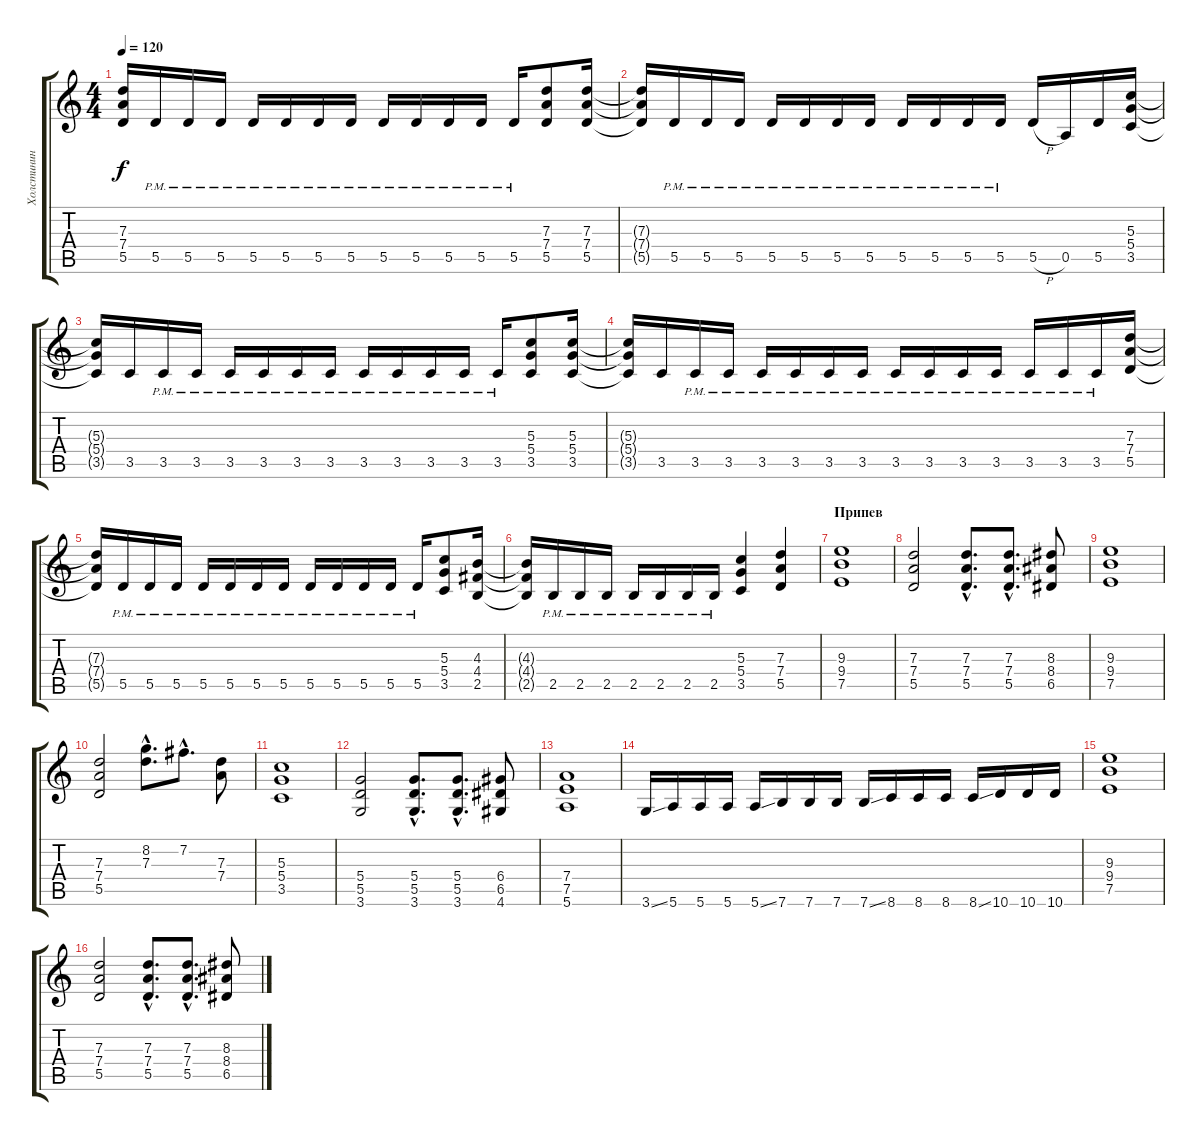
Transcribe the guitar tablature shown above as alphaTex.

\track ("Холстинин" "Холстинин") {instrument overdrivenguitar}
\staff {score tabs}
\tuning (E4 B3 G3 D3 A2 E2) {hide}
\ts (4 4)
\tempo 120
\clef g2
\ks c
(7.3{t} 7.4{t} 5.5{t}).16{dy f} 5.5{pm}.16 5.5{pm}.16 5.5{pm}.16 5.5{pm}.16 5.5{pm}.16 5.5{pm}.16 5.5{pm}.16 5.5{pm}.16 5.5{pm}.16 5.5{pm}.16 5.5{pm}.16 5.5{pm}.16 (7.3 7.4 5.5).8 (7.3 7.4 5.5).16 |
(7.3{t} 7.4{t} 5.5{t}).16 5.5{pm}.16 5.5{pm}.16 5.5{pm}.16 5.5{pm}.16 5.5{pm}.16 5.5{pm}.16 5.5{pm}.16 5.5{pm}.16 5.5{pm}.16 5.5{pm}.16 5.5{pm}.16 5.5{h}.16 0.5.16 5.5.16 (5.3 5.4 3.5).16 |
(5.3{t} 5.4{t} 3.5{t}).16 3.5.16 3.5{pm}.16 3.5{pm}.16 3.5{pm}.16 3.5{pm}.16 3.5{pm}.16 3.5{pm}.16 3.5{pm}.16 3.5{pm}.16 3.5{pm}.16 3.5{pm}.16 3.5{pm}.16 (5.3 5.4 3.5).8 (5.3 5.4 3.5).16 |
(5.3{t} 5.4{t} 3.5{t}).16 3.5.16 3.5{pm}.16 3.5{pm}.16 3.5{pm}.16 3.5{pm}.16 3.5{pm}.16 3.5{pm}.16 3.5{pm}.16 3.5{pm}.16 3.5{pm}.16 3.5{pm}.16 3.5{pm}.16 3.5{pm}.16 3.5{pm}.16 (7.3 7.4 5.5).16 |
(7.3{t} 7.4{t} 5.5{t}).16 5.5{pm}.16 5.5{pm}.16 5.5{pm}.16 5.5{pm}.16 5.5{pm}.16 5.5{pm}.16 5.5{pm}.16 5.5{pm}.16 5.5{pm}.16 5.5{pm}.16 5.5{pm}.16 5.5{pm}.16 (5.3 5.4 3.5).8 (4.3 4.4 2.5).16 |
(4.3{t} 4.4{t} 2.5{t}).16 2.5{pm}.16 2.5{pm}.16 2.5{pm}.16 2.5{pm}.16 2.5{pm}.16 2.5{pm}.16 2.5{pm}.16 (5.3 5.4 3.5).4 (7.3 7.4 5.5).4 |
\section ("" "Припев")
(9.3 9.4 7.5).1 |
(7.3 7.4 5.5).2 (7.3{hac} 7.4{hac} 5.5{hac}).8{d} (7.3{hac} 7.4{hac} 5.5{hac}).8{d} (8.3 8.4 6.5).8 |
(9.3 9.4 7.5).1 |
(7.3 7.4 5.5).2 (8.2{hac} 7.3{hac}).8{d} 7.2{hac}.8{d} (7.3 7.4).8 |
(5.3 5.4 3.5).1 |
(5.4 5.5 3.6).2 (5.4{hac} 5.5{hac} 3.6{hac}).8{d} (5.4{hac} 5.5{hac} 3.6{hac}).8{d} (6.4 6.5 4.6).8 |
(7.4 7.5 5.6).1 |
3.6{ss}.16 5.6.16 5.6.16 5.6.16 5.6{ss}.16 7.6.16 7.6.16 7.6.16 7.6{ss}.16 8.6.16 8.6.16 8.6.16 8.6{ss}.16 10.6.16 10.6.16 10.6.16 |
(9.3 9.4 7.5).1 |
(7.3 7.4 5.5).2 (7.3{hac} 7.4{hac} 5.5{hac}).8{d} (7.3{hac} 7.4{hac} 5.5{hac}).8{d} (8.3 8.4 6.5).8
